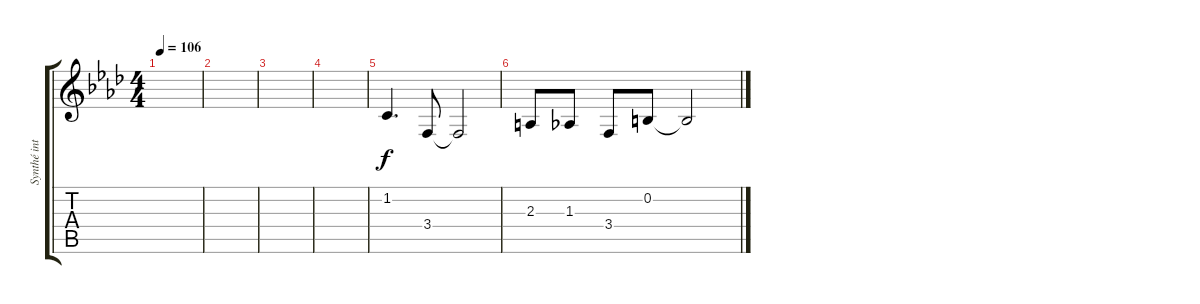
\track ("Synthé intro" "Synthé int") {instrument reedorgan}
\staff {score tabs}
\tuning (E4 B3 G3 D3 A2 E2) {hide}
\ts (4 4)
\tempo 106
\clef g2
\ks ab
|
|
|
|
1.2.4{d} 3.4.8 3.4{t}.2 |
2.3.8 1.3.8 3.4.8 0.2.8 0.2{t}.2
